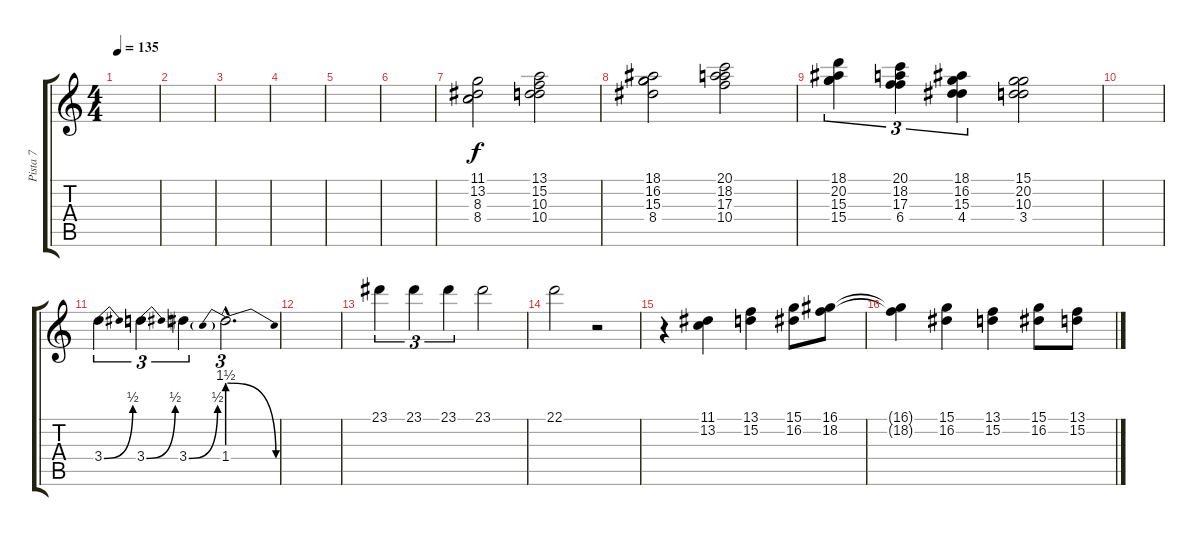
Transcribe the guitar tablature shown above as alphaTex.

\track ("Pista 7" "Pista 7") {instrument panflute}
\staff {score tabs}
\tuning (E4 B3 E4 B4 A2 E2) {hide}
\ts (4 4)
\tempo 135
\clef g2
\ks c
|
|
|
|
|
|
(11.1 13.2 8.3 8.4).2 (13.1 15.2 10.3 10.4).2 |
(18.1 16.2 15.3 8.4).2 (20.1 18.2 17.3 10.4).2 |
(18.1 20.2 15.3 15.4).4{tu (3 2)} (20.1 18.2 17.3 6.4).4{tu (3 2)} (18.1 16.2 15.3 4.4).4{tu (3 2)} (15.1 20.2 10.3 3.4).2 |
|
3.4{be (bend 0 0 60 2)}.4{tu (3 2)} 3.4{be (bend 0 0 60 2)}.4{tu (3 2)} 3.4{be (bend 0 0 60 2)}.4{tu (3 2)} 1.4{be (prebendrelease 0 6 60 0) hac}.2{d tu (3 2)} |
|
23.1.4{tu (3 2)} 23.1.4{tu (3 2)} 23.1.4{tu (3 2)} 23.1.2 |
22.1.2 r.2 |
r.4 (11.1 13.2).4 (13.1 15.2).4 (15.1 16.2).8 (16.1 18.2).8 |
(16.1{t} 18.2{t}).4 (15.1 16.2).4 (13.1 15.2).4 (15.1 16.2).8 (13.1 15.2).8
